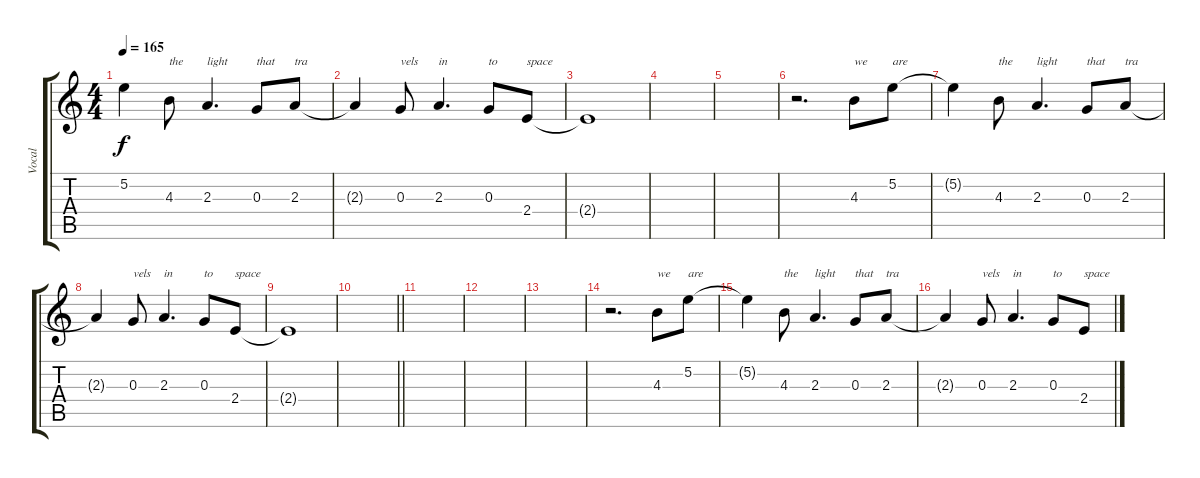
\track ("Vocal" "Vocal") {instrument acousticguitarnylon}
\staff {score tabs}
\tuning (E4 B3 G3 D3 A2 E2) {hide}
\ts (4 4)
\tempo 165
\clef g2
\ks c
5.2{t}.4{dy f} 4.3.8{txt "the"} 2.3.4{d txt "light"} 0.3.8{txt "that"} 2.3.8{txt "tra"} |
2.3{t}.4 0.3.8{txt "vels"} 2.3.4{d txt "in"} 0.3.8{txt "to"} 2.4.8{txt "space"} |
2.4{t}.1 |
|
|
r.2{d} 4.3.8{txt "we"} 5.2.8{txt "are"} |
5.2{t}.4 4.3.8{txt "the"} 2.3.4{d txt "light"} 0.3.8{txt "that"} 2.3.8{txt "tra"} |
2.3{t}.4 0.3.8{txt "vels"} 2.3.4{d txt "in"} 0.3.8{txt "to"} 2.4.8{txt "space"} |
2.4{t}.1 |
\barLineRight lightlight
|
|
|
|
r.2{d} 4.3.8{txt "we"} 5.2.8{txt "are"} |
5.2{t}.4 4.3.8{txt "the"} 2.3.4{d txt "light"} 0.3.8{txt "that"} 2.3.8{txt "tra"} |
2.3{t}.4 0.3.8{txt "vels"} 2.3.4{d txt "in"} 0.3.8{txt "to"} 2.4.8{txt "space"}
